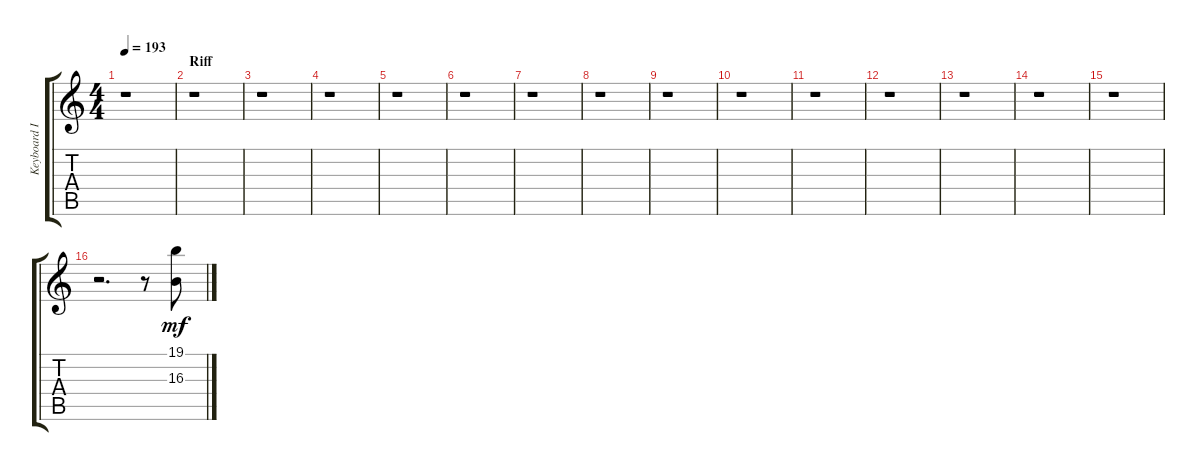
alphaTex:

\track ("Keyboard I" "Keyboard I") {instrument brasssection}
\staff {score tabs}
\tuning (E4 B3 G3 D3 A2 E2) {hide}
\ts (4 4)
\tempo 193
\clef g2
\ks c
r.1{dy mf instrument brasssection} |
\section ("" "Riff")
r.1 |
r.1 |
r.1 |
r.1 |
r.1 |
r.1 |
r.1 |
r.1 |
r.1 |
r.1 |
r.1 |
r.1 |
r.1 |
r.1 |
r.2{d} r.8 (19.1 16.3).8{balance 8 instrument brasssection}
